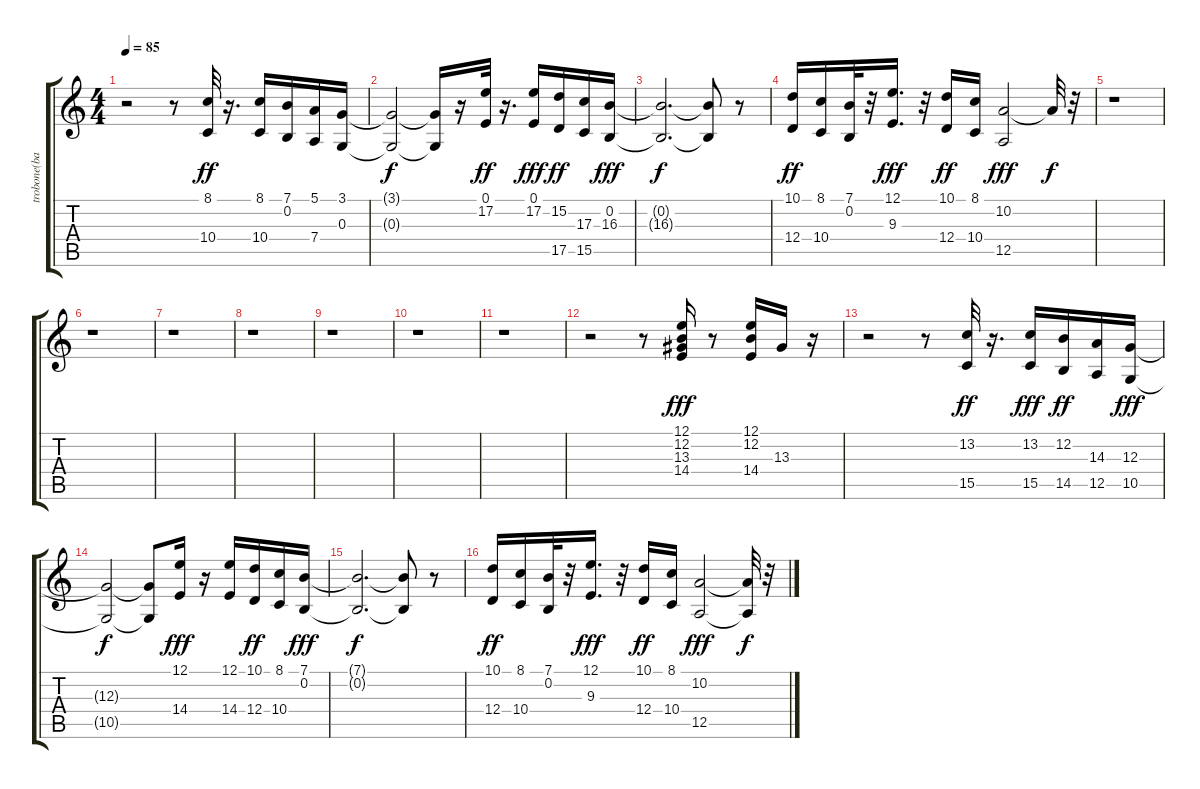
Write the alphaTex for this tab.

\track ("trobone(base)" "trobone(ba") {instrument brasssection}
\staff {score tabs}
\tuning (E4 B3 G3 D3 A2 E2) {hide}
\ts (4 4)
\tempo 85
\clef g2
\ks c
r.2{dy f} r.8 (8.1 10.4).32{dy ff} r.16{d} (8.1 10.4).16 (7.1 0.2).16 (5.1 7.4).16 (3.1 0.3).16 |
(3.1{t} 0.3{t}).2{dy f} (3.1{t} 0.3{t}).16 r.16 (0.1 17.2).32{dy ff} r.16{d} (0.1 17.2).16{dy fff} (15.2 17.5).16{dy ff} (17.3 15.5).16 (0.2 16.3).16{dy fff} |
(0.2{t} 16.3{t}).2{d dy f} (0.2{t} 16.3{t}).8 r.8 |
(10.1 12.4).16{dy ff} (8.1 10.4).16 (7.1 0.2).32 r.32 (12.1 9.3).16{d dy fff} r.32 (10.1 12.4).16{dy ff} (8.1 10.4).16 (10.2 12.5).2{dy fff} 10.2{t}.32{dy f} r.32 |
r.1 |
r.1 |
r.1 |
r.1 |
r.1 |
r.1 |
r.1 |
r.2 r.8 (12.1 12.2 13.3 14.4).16{dy fff} r.8 (12.1 12.2 14.4).16 13.3.16 r.16 |
r.2 r.8 (13.2 15.5).32{dy ff} r.16{d} (13.2 15.5).16{dy fff} (12.2 14.5).16{dy ff} (14.3 12.5).16 (12.3 10.5).16{dy fff} |
(12.3{t} 10.5{t}).2{dy f} (12.3{t} 10.5{t}).8 (12.1 14.4).16{dy fff} r.16 (12.1 14.4).16 (10.1 12.4).16{dy ff} (8.1 10.4).16 (7.1 0.2).16{dy fff} |
(7.1{t} 0.2{t}).2{d dy f} (7.1{t} 0.2{t}).8 r.8 |
(10.1 12.4).16{dy ff} (8.1 10.4).16 (7.1 0.2).32 r.32 (12.1 9.3).16{d dy fff} r.32 (10.1 12.4).16{dy ff} (8.1 10.4).16 (10.2 12.5).2{dy fff} (10.2{t} 12.5{t}).32{dy f} r.32
